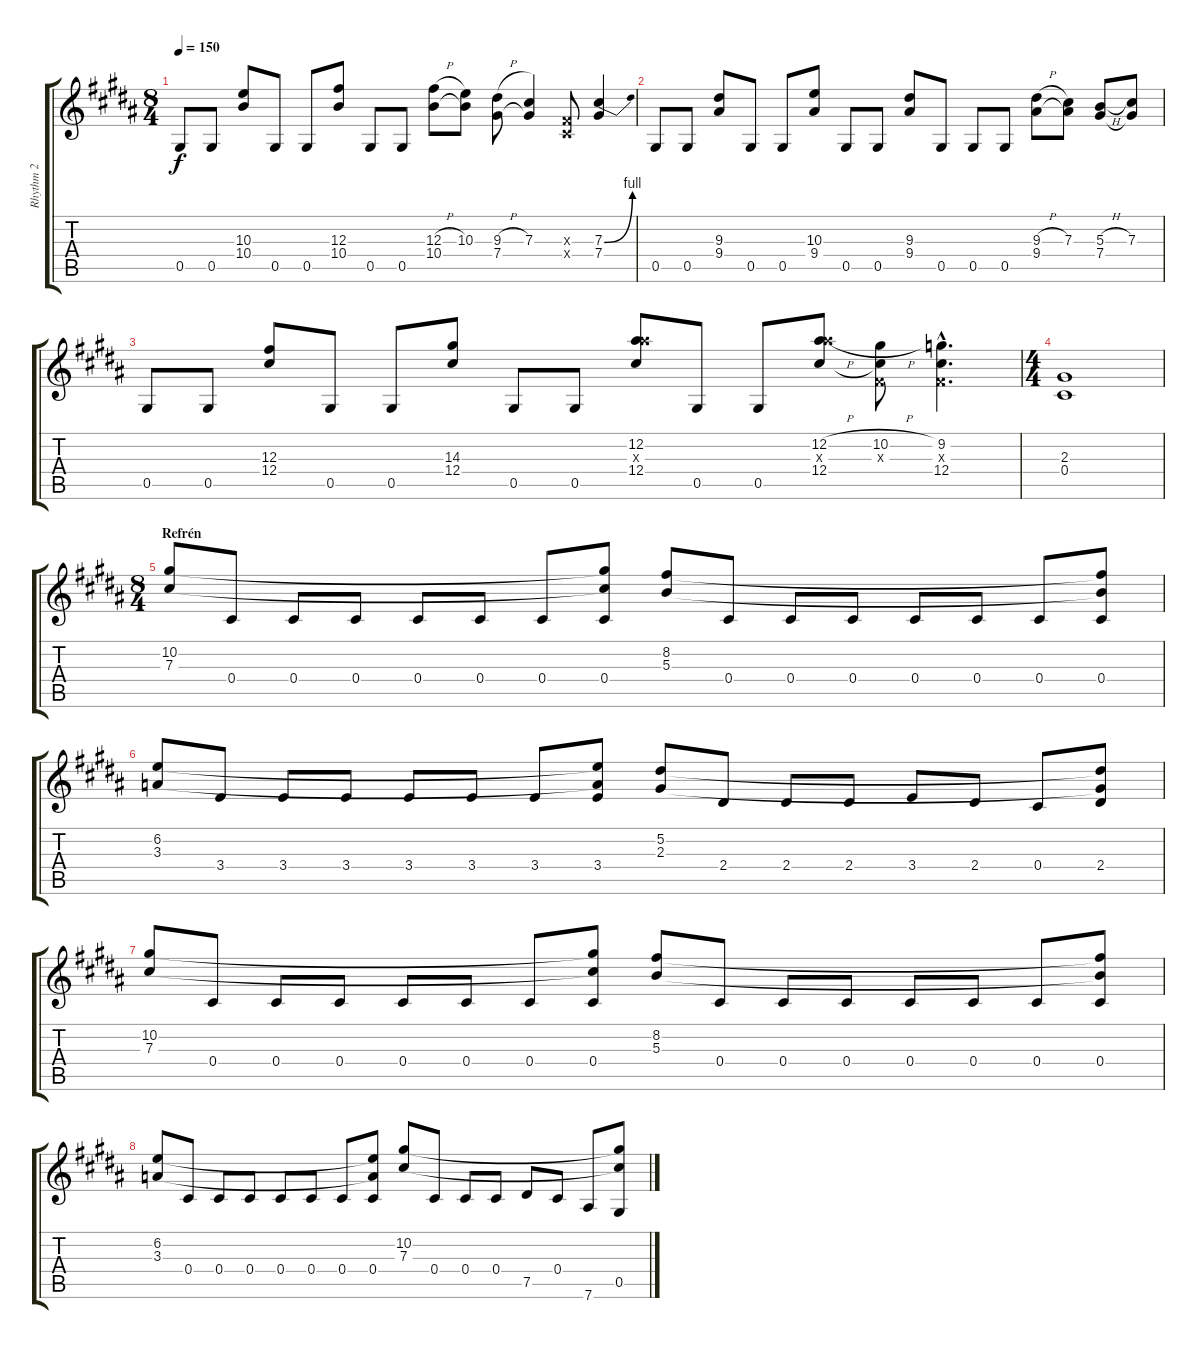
\track ("Rhythm 2" "Rhythm 2") {instrument distortionguitar}
\staff {score tabs}
\tuning (Eb4 Bb3 Gb3 Db3 Ab2 Eb2) {hide}
\ts (8 4)
\tempo 150
\clef g2
\ks g#minor
0.5.8{dy f} 0.5.8 (10.3 10.4).8 0.5.8 0.5.8 (12.3 10.4).8 0.5.8 0.5.8 (12.3{h} 10.4).8 (10.3 10.4{t}).8 (9.3{h} 7.4).8 (7.3 7.4{t}).4 (0.3{x} 0.4{x}).8 (7.3{be (bend 0 0 60 4)} 7.4).4 |
0.5.8 0.5.8 (9.3 9.4).8 0.5.8 0.5.8 (10.3 9.4).8 0.5.8 0.5.8 (9.3 9.4).8 0.5.8 0.5.8 0.5.8 (9.3{h} 9.4).8 (7.3 9.4{t}).8 (5.3{h} 7.4).8 (7.3 7.4{t}).8 |
0.5.8 0.5.8 (12.3 12.4).8 0.5.8 0.5.8 (14.3 12.4).8 0.5.8 0.5.8 (12.2 16.3{x} 12.4).8 0.5.8 0.5.8 (12.2{h} 16.3{x} 12.4).8 (10.2{h} 0.3{x} 12.4{t}).8 (9.2{hac} 0.3{hac x} 12.4{hac}).4{d} |
\ts (4 4)
(2.3 0.4).1 |
\ts (8 4)
\section ("" "Refrén")
(10.2 7.3).8 0.4.8 0.4.8 0.4.8 0.4.8 0.4.8 0.4.8 (10.2{t} 7.3{t} 0.4).8 (8.2 5.3).8 0.4.8 0.4.8 0.4.8 0.4.8 0.4.8 0.4.8 (8.2{t} 5.3{t} 0.4).8 |
(6.2 3.3).8 3.4.8 3.4.8 3.4.8 3.4.8 3.4.8 3.4.8 (6.2{t} 3.3{t} 3.4).8 (5.2 2.3).8 2.4.8 2.4.8 2.4.8 3.4.8 2.4.8 0.4.8 (5.2{t} 2.3{t} 2.4).8 |
(10.2 7.3).8 0.4.8 0.4.8 0.4.8 0.4.8 0.4.8 0.4.8 (10.2{t} 7.3{t} 0.4).8 (8.2 5.3).8 0.4.8 0.4.8 0.4.8 0.4.8 0.4.8 0.4.8 (8.2{t} 5.3{t} 0.4).8 |
(6.2 3.3).8 0.4.8 0.4.8 0.4.8 0.4.8 0.4.8 0.4.8 (6.2{t} 3.3{t} 0.4).8 (10.2 7.3).8 0.4.8 0.4.8 0.4.8 7.5.8 0.4.8 7.6.8 (10.2{t} 7.3{t} 0.5).8
